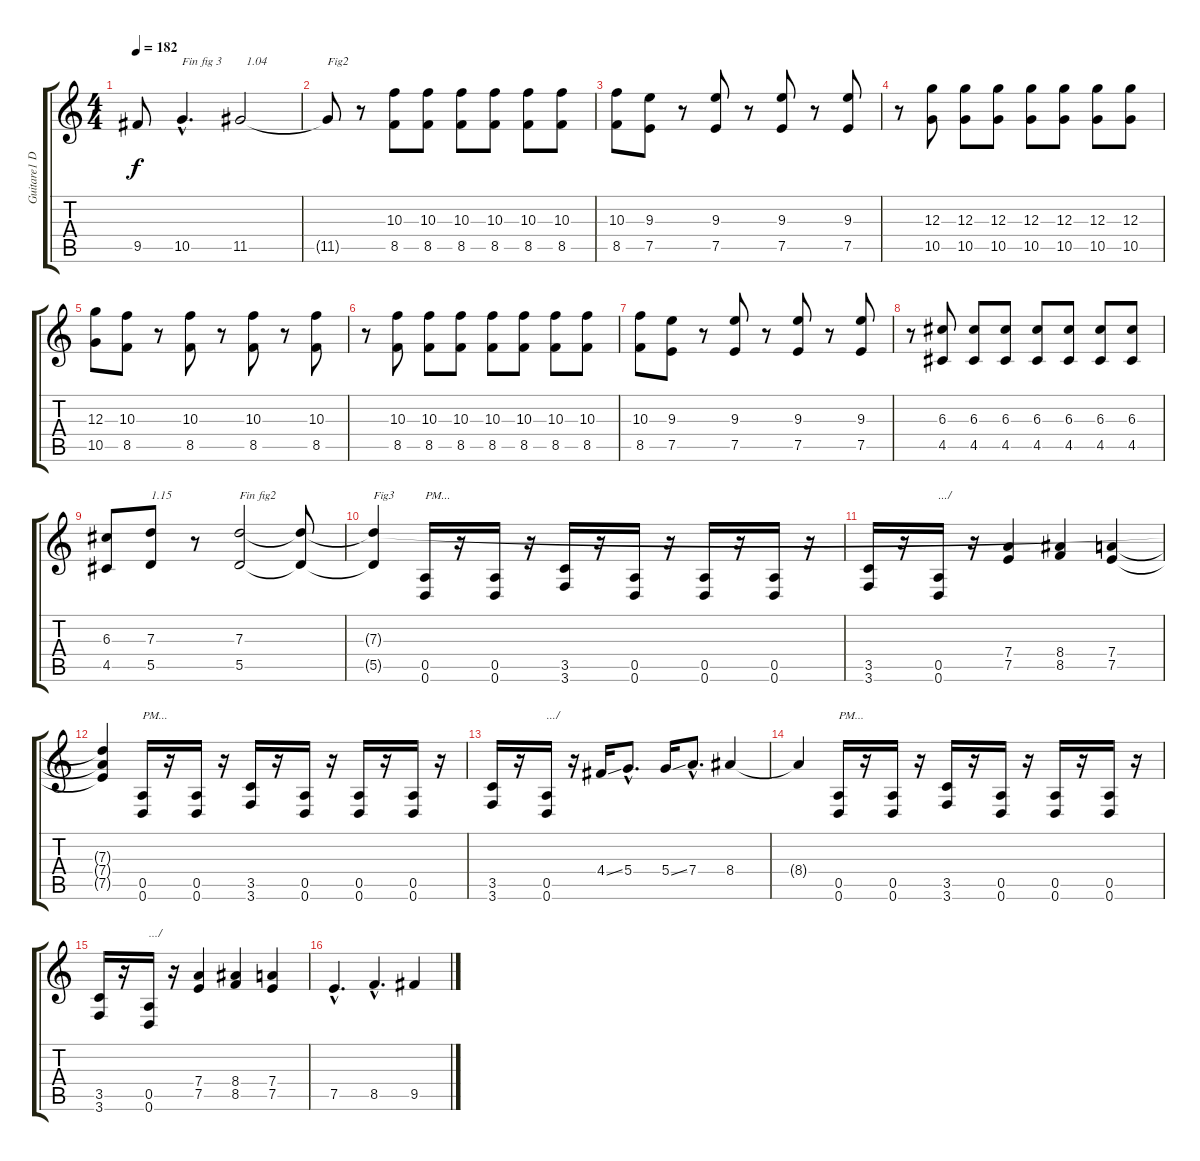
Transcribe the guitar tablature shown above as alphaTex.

\track ("Guitare1 Dr-D" "Guitare1 D") {instrument overdrivenguitar}
\staff {score tabs}
\tuning (E4 B3 G3 D3 A2 D2) {hide}
\ts (4 4)
\tempo 182
\clef g2
\ks c
9.5{t}.8{dy f} 10.5{hac}.4{d txt "Fin fig 3"} 11.5.2{txt "  1.04"} |
11.5{t}.8{txt "Fig2"} r.8 (10.3 8.5).8 (10.3 8.5).8 (10.3 8.5).8 (10.3 8.5).8 (10.3 8.5).8 (10.3 8.5).8 |
(10.3 8.5).8 (9.3 7.5).8 r.8 (9.3 7.5).8 r.8 (9.3 7.5).8 r.8 (9.3 7.5).8 |
r.8 (12.3 10.5).8 (12.3 10.5).8 (12.3 10.5).8 (12.3 10.5).8 (12.3 10.5).8 (12.3 10.5).8 (12.3 10.5).8 |
(12.3 10.5).8 (10.3 8.5).8 r.8 (10.3 8.5).8 r.8 (10.3 8.5).8 r.8 (10.3 8.5).8 |
r.8 (10.3 8.5).8 (10.3 8.5).8 (10.3 8.5).8 (10.3 8.5).8 (10.3 8.5).8 (10.3 8.5).8 (10.3 8.5).8 |
(10.3 8.5).8 (9.3 7.5).8 r.8 (9.3 7.5).8 r.8 (9.3 7.5).8 r.8 (9.3 7.5).8 |
r.8 (6.3 4.5).8 (6.3 4.5).8 (6.3 4.5).8 (6.3 4.5).8 (6.3 4.5).8 (6.3 4.5).8 (6.3 4.5).8 |
(6.3 4.5).8 (7.3 5.5).8{txt "1.15"} r.8 (7.3 5.5).2{txt "Fin fig2"} (7.3{t} 5.5{t}).8 |
(7.3{t} 5.5{t}).4{txt "Fig3"} (0.5 0.6).16{txt "PM..."} r.16 (0.5 0.6).16 r.16 (3.5 3.6).16 r.16 (0.5 0.6).16 r.16 (0.5 0.6).16 r.16 (0.5 0.6).16 r.16 |
(3.5 3.6).16 r.16 (0.5 0.6).16{txt ".../"} r.16 (7.4 7.5).4 (8.4 8.5).4 (7.4 7.5).4 |
(7.3{t} 7.4{t} 7.5{t}).4 (0.5 0.6).16{txt "PM..."} r.16 (0.5 0.6).16 r.16 (3.5 3.6).16 r.16 (0.5 0.6).16 r.16 (0.5 0.6).16 r.16 (0.5 0.6).16 r.16 |
(3.5 3.6).16 r.16 (0.5 0.6).16{txt ".../"} r.16 4.4{ss}.16 5.4{hac}.8{d} 5.4{ss}.16 7.4{hac}.8{d} 8.4.4 |
8.4{t}.4 (0.5 0.6).16{txt "PM..."} r.16 (0.5 0.6).16 r.16 (3.5 3.6).16 r.16 (0.5 0.6).16 r.16 (0.5 0.6).16 r.16 (0.5 0.6).16 r.16 |
(3.5 3.6).16 r.16 (0.5 0.6).16{txt ".../"} r.16 (7.4 7.5).4 (8.4 8.5).4 (7.4 7.5).4 |
7.5{hac}.4{d} 8.5{hac}.4{d} 9.5.4
